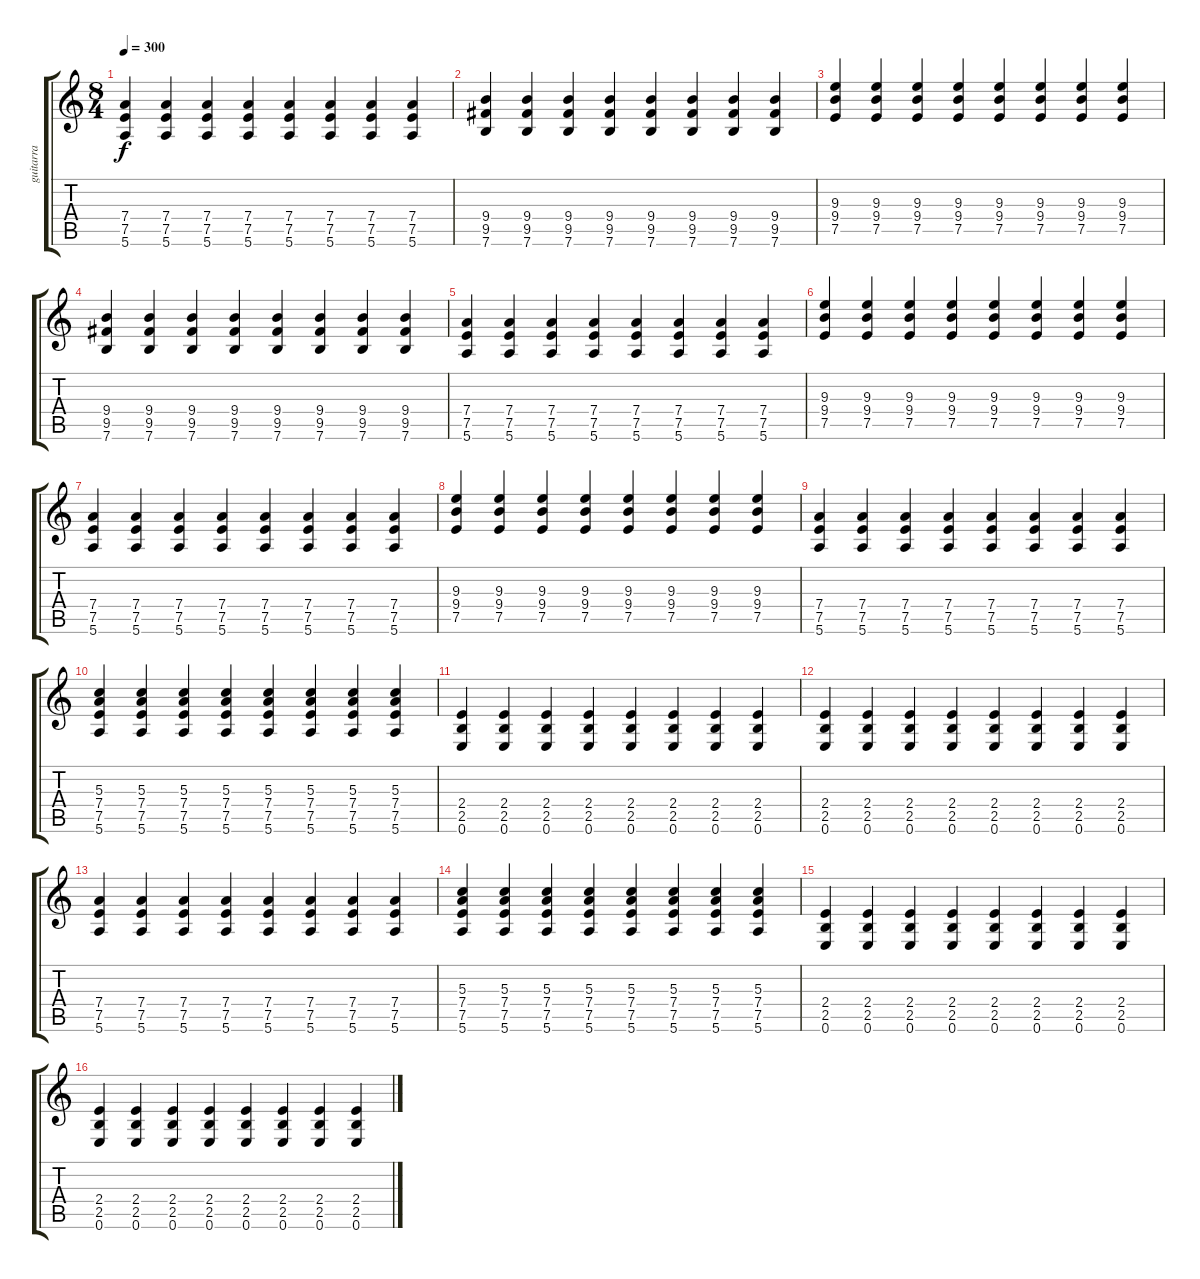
\track ("guitarra" "guitarra") {instrument overdrivenguitar}
\staff {score tabs}
\tuning (E4 B3 G3 D3 A2 E2) {hide}
\ts (8 4)
\tempo 300
\clef g2
\ks c
(7.4 7.5 5.6).4{dy f} (7.4 7.5 5.6).4 (7.4 7.5 5.6).4 (7.4 7.5 5.6).4 (7.4 7.5 5.6).4 (7.4 7.5 5.6).4 (7.4 7.5 5.6).4 (7.4 7.5 5.6).4 |
(9.4 9.5 7.6).4 (9.4 9.5 7.6).4 (9.4 9.5 7.6).4 (9.4 9.5 7.6).4 (9.4 9.5 7.6).4 (9.4 9.5 7.6).4 (9.4 9.5 7.6).4 (9.4 9.5 7.6).4 |
(9.3 9.4 7.5).4 (9.3 9.4 7.5).4 (9.3 9.4 7.5).4 (9.3 9.4 7.5).4 (9.3 9.4 7.5).4 (9.3 9.4 7.5).4 (9.3 9.4 7.5).4 (9.3 9.4 7.5).4 |
(9.4 9.5 7.6).4 (9.4 9.5 7.6).4 (9.4 9.5 7.6).4 (9.4 9.5 7.6).4 (9.4 9.5 7.6).4 (9.4 9.5 7.6).4 (9.4 9.5 7.6).4 (9.4 9.5 7.6).4 |
(7.4 7.5 5.6).4 (7.4 7.5 5.6).4 (7.4 7.5 5.6).4 (7.4 7.5 5.6).4 (7.4 7.5 5.6).4 (7.4 7.5 5.6).4 (7.4 7.5 5.6).4 (7.4 7.5 5.6).4 |
(9.3 9.4 7.5).4 (9.3 9.4 7.5).4 (9.3 9.4 7.5).4 (9.3 9.4 7.5).4 (9.3 9.4 7.5).4 (9.3 9.4 7.5).4 (9.3 9.4 7.5).4 (9.3 9.4 7.5).4 |
(7.4 7.5 5.6).4 (7.4 7.5 5.6).4 (7.4 7.5 5.6).4 (7.4 7.5 5.6).4 (7.4 7.5 5.6).4 (7.4 7.5 5.6).4 (7.4 7.5 5.6).4 (7.4 7.5 5.6).4 |
(9.3 9.4 7.5).4 (9.3 9.4 7.5).4 (9.3 9.4 7.5).4 (9.3 9.4 7.5).4 (9.3 9.4 7.5).4 (9.3 9.4 7.5).4 (9.3 9.4 7.5).4 (9.3 9.4 7.5).4 |
(7.4 7.5 5.6).4 (7.4 7.5 5.6).4 (7.4 7.5 5.6).4 (7.4 7.5 5.6).4 (7.4 7.5 5.6).4 (7.4 7.5 5.6).4 (7.4 7.5 5.6).4 (7.4 7.5 5.6).4 |
(5.3 7.4 7.5 5.6).4 (5.3 7.4 7.5 5.6).4 (5.3 7.4 7.5 5.6).4 (5.3 7.4 7.5 5.6).4 (5.3 7.4 7.5 5.6).4 (5.3 7.4 7.5 5.6).4 (5.3 7.4 7.5 5.6).4 (5.3 7.4 7.5 5.6).4 |
(2.4 2.5 0.6).4 (2.4 2.5 0.6).4 (2.4 2.5 0.6).4 (2.4 2.5 0.6).4 (2.4 2.5 0.6).4 (2.4 2.5 0.6).4 (2.4 2.5 0.6).4 (2.4 2.5 0.6).4 |
(2.4 2.5 0.6).4 (2.4 2.5 0.6).4 (2.4 2.5 0.6).4 (2.4 2.5 0.6).4 (2.4 2.5 0.6).4 (2.4 2.5 0.6).4 (2.4 2.5 0.6).4 (2.4 2.5 0.6).4 |
(7.4 7.5 5.6).4 (7.4 7.5 5.6).4 (7.4 7.5 5.6).4 (7.4 7.5 5.6).4 (7.4 7.5 5.6).4 (7.4 7.5 5.6).4 (7.4 7.5 5.6).4 (7.4 7.5 5.6).4 |
(5.3 7.4 7.5 5.6).4 (5.3 7.4 7.5 5.6).4 (5.3 7.4 7.5 5.6).4 (5.3 7.4 7.5 5.6).4 (5.3 7.4 7.5 5.6).4 (5.3 7.4 7.5 5.6).4 (5.3 7.4 7.5 5.6).4 (5.3 7.4 7.5 5.6).4 |
(2.4 2.5 0.6).4 (2.4 2.5 0.6).4 (2.4 2.5 0.6).4 (2.4 2.5 0.6).4 (2.4 2.5 0.6).4 (2.4 2.5 0.6).4 (2.4 2.5 0.6).4 (2.4 2.5 0.6).4 |
(2.4 2.5 0.6).4 (2.4 2.5 0.6).4 (2.4 2.5 0.6).4 (2.4 2.5 0.6).4 (2.4 2.5 0.6).4 (2.4 2.5 0.6).4 (2.4 2.5 0.6).4 (2.4 2.5 0.6).4
